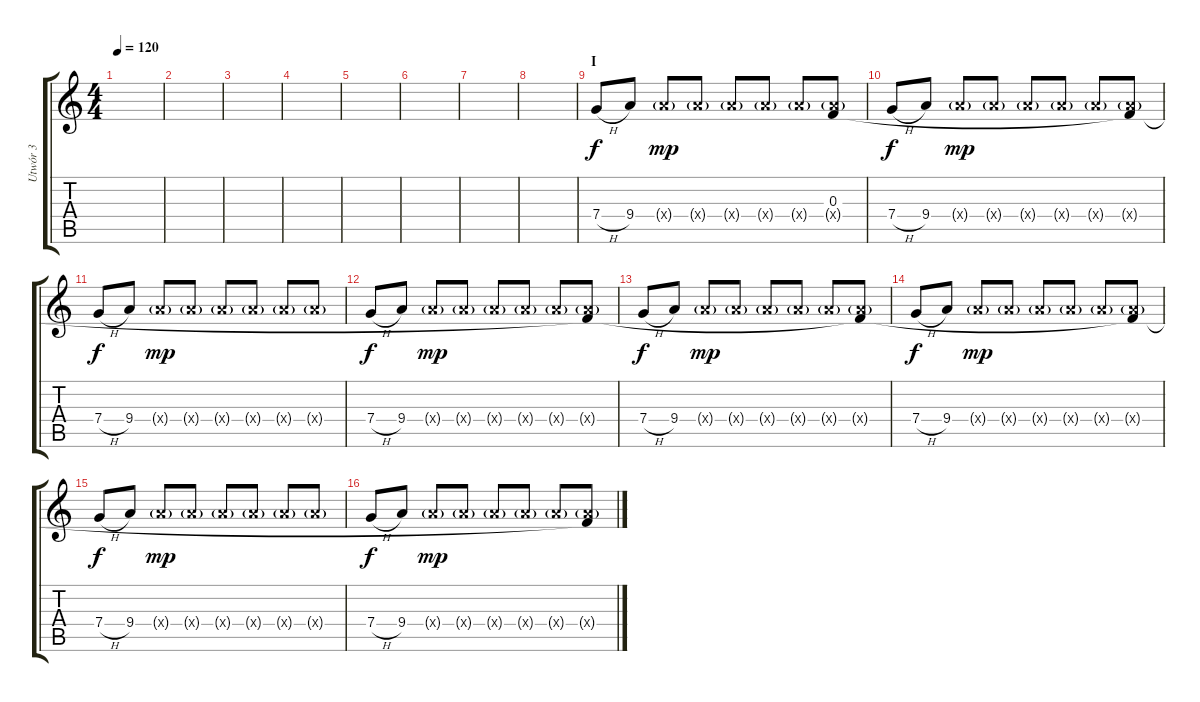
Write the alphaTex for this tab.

\track ("Utwór 3" "Utwór 3") {instrument distortionguitar}
\staff {score tabs}
\tuning (D4 A3 F3 C3 G2 D2) {hide}
\ts (4 4)
\tempo 120
\clef g2
\ks c
|
|
|
|
|
|
|
|
\section ("" "I")
7.4{h}.8 9.4.8 9.4{g x}.8{dy mp} 9.4{g x}.8 9.4{g x}.8 9.4{g x}.8 9.4{g x}.8 (0.3 9.4{g x}).8 |
7.4{h}.8{dy f} 9.4.8 9.4{g x}.8{dy mp} 9.4{g x}.8 9.4{g x}.8 9.4{g x}.8 9.4{g x}.8 (0.3{t} 9.4{g x}).8 |
7.4{h}.8{dy f} 9.4.8 9.4{g x}.8{dy mp} 9.4{g x}.8 9.4{g x}.8 9.4{g x}.8 9.4{g x}.8 9.4{g x}.8 |
7.4{h}.8{dy f} 9.4.8 9.4{g x}.8{dy mp} 9.4{g x}.8 9.4{g x}.8 9.4{g x}.8 9.4{g x}.8 (0.3{t} 9.4{g x}).8 |
7.4{h}.8{dy f} 9.4.8 9.4{g x}.8{dy mp} 9.4{g x}.8 9.4{g x}.8 9.4{g x}.8 9.4{g x}.8 (0.3{t} 9.4{g x}).8 |
7.4{h}.8{dy f} 9.4.8 9.4{g x}.8{dy mp} 9.4{g x}.8 9.4{g x}.8 9.4{g x}.8 9.4{g x}.8 (0.3{t} 9.4{g x}).8 |
7.4{h}.8{dy f} 9.4.8 9.4{g x}.8{dy mp} 9.4{g x}.8 9.4{g x}.8 9.4{g x}.8 9.4{g x}.8 9.4{g x}.8 |
7.4{h}.8{dy f} 9.4.8 9.4{g x}.8{dy mp} 9.4{g x}.8 9.4{g x}.8 9.4{g x}.8 9.4{g x}.8 (0.3{t} 9.4{g x}).8
